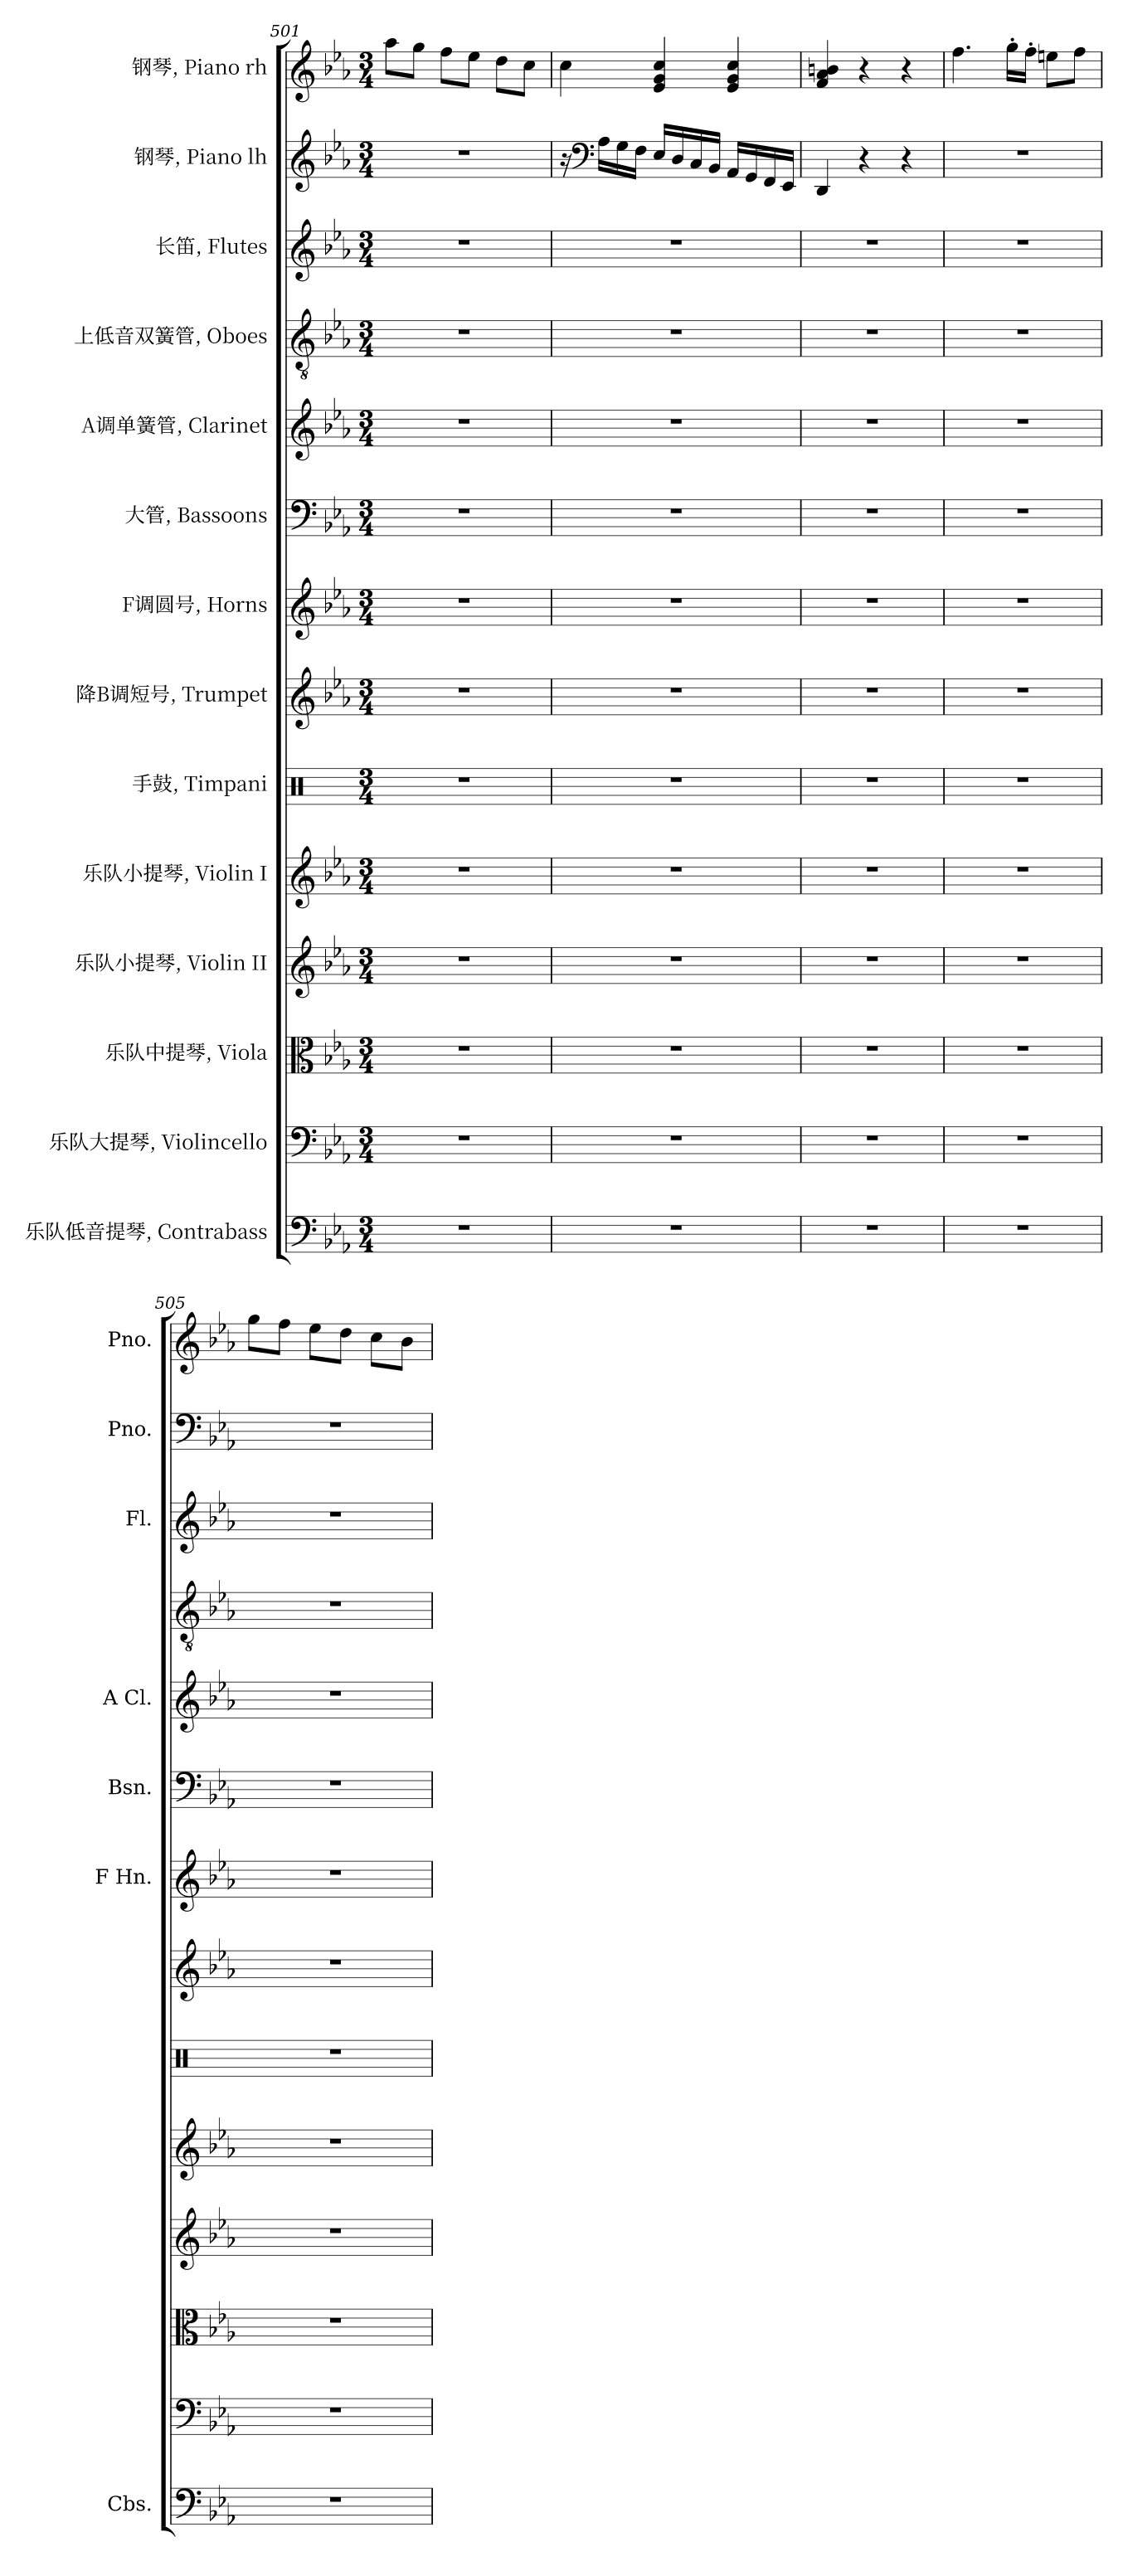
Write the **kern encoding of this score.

**kern	**kern	**kern	**kern	**kern	**kern	**kern	**kern	**kern	**kern	**kern	**kern	**kern	**kern
*part14	*part13	*part12	*part11	*part10	*part9	*part8	*part7	*part6	*part5	*part4	*part3	*part2	*part1
*staff14	*staff13	*staff12	*staff11	*staff10	*staff9	*staff8	*staff7	*staff6	*staff5	*staff4	*staff3	*staff2	*staff1
*I"乐队低音提琴, Contrabass	*I"乐队大提琴, Violincello	*I"乐队中提琴, Viola	*I"乐队小提琴, Violin II	*I"乐队小提琴, Violin I	*I"手鼓, Timpani	*I"降B调短号, Trumpet	*I"F调圆号, Horns	*I"大管, Bassoons	*I"A调单簧管, Clarinet	*I"上低音双簧管, Oboes	*I"长笛, Flutes	*I"钢琴, Piano lh	*I"钢琴, Piano rh
*I'Cbs.	*	*	*	*	*	*	*I'F Hn.	*I'Bsn.	*I'A Cl.	*	*I'Fl.	*I'Pno.	*I'Pno.
*clefF4	*clefF4	*clefC3	*clefG2	*clefG2	*clefX	*clefG2	*clefG2	*clefF4	*clefG2	*clefGv2	*clefG2	*clefG2	*clefG2
*ITrd7c12	*	*	*	*	*	*ITrd1c2	*ITrd4c7	*	*ITrd2c3	*	*	*	*
*k[b-e-a-]	*k[b-e-a-]	*k[b-e-a-]	*k[b-e-a-]	*k[b-e-a-]	*k[]	*k[b-e-a-d-g-]	*k[b-e-a-d-]	*k[b-e-a-]	*k[]	*k[b-e-a-]	*k[b-e-a-]	*k[b-e-a-]	*k[b-e-a-]
*M3/4	*M3/4	*M3/4	*M3/4	*M3/4	*M3/4	*M3/4	*M3/4	*M3/4	*M3/4	*M3/4	*M3/4	*M3/4	*M3/4
*MM105	*MM105	*MM105	*MM105	*MM105	*MM105	*MM105	*MM105	*MM105	*MM105	*MM105	*MM105	*MM105	*MM105
=501	=501	=501	=501	=501	=501	=501	=501	=501	=501	=501	=501	=501	=501
2.r	2.r	2.r	2.r	2.r	2.r	2.r	2.r	2.r	2.r	2.r	2.r	2.r	8aa-\L
.	.	.	.	.	.	.	.	.	.	.	.	.	8gg\J
*	*	*	*	*	*	*	*	*	*	*	*	*	*MM115
.	.	.	.	.	.	.	.	.	.	.	.	.	8ff\L
.	.	.	.	.	.	.	.	.	.	.	.	.	8ee-\J
*	*	*	*	*	*	*	*	*	*	*	*	*	*MM125
.	.	.	.	.	.	.	.	.	.	.	.	.	8dd\L
.	.	.	.	.	.	.	.	.	.	.	.	.	8cc\J
!!LO:PB:g=z
=502	=502	=502	=502	=502	=502	=502	=502	=502	=502	=502	=502	=502	=502
2.r	2.r	2.r	2.r	2.r	2.r	2.r	2.r	2.r	2.r	2.r	2.r	16r	4cc\
*	*	*	*	*	*	*	*	*	*	*	*	*clefF4	*
.	.	.	.	.	.	.	.	.	.	.	.	16A-\LL	.
.	.	.	.	.	.	.	.	.	.	.	.	16G\	.
.	.	.	.	.	.	.	.	.	.	.	.	16F\JJ	.
.	.	.	.	.	.	.	.	.	.	.	.	16E-/LL	4e-/ 4g/ 4cc/
.	.	.	.	.	.	.	.	.	.	.	.	16D/	.
.	.	.	.	.	.	.	.	.	.	.	.	16C/	.
.	.	.	.	.	.	.	.	.	.	.	.	16BB-/JJ	.
.	.	.	.	.	.	.	.	.	.	.	.	16AA-/LL	4e-/ 4g/ 4cc/
.	.	.	.	.	.	.	.	.	.	.	.	16GG/	.
.	.	.	.	.	.	.	.	.	.	.	.	16FF/	.
.	.	.	.	.	.	.	.	.	.	.	.	16EE-/JJ	.
=503	=503	=503	=503	=503	=503	=503	=503	=503	=503	=503	=503	=503	=503
*	*	*	*	*	*	*	*	*	*	*	*	*	*MM85
2.r	2.r	2.r	2.r	2.r	2.r	2.r	2.r	2.r	2.r	2.r	2.r	4DD/	4f/ 4a-/ 4bn/
.	.	.	.	.	.	.	.	.	.	.	.	4r	4r
.	.	.	.	.	.	.	.	.	.	.	.	4r	4r
=504	=504	=504	=504	=504	=504	=504	=504	=504	=504	=504	=504	=504	=504
*	*	*	*	*	*	*	*	*	*	*	*	*	*MM75
2.r	2.r	2.r	2.r	2.r	2.r	2.r	2.r	2.r	2.r	2.r	2.r	2.r	4.ff\
.	.	.	.	.	.	.	.	.	.	.	.	.	16gg'\LL
.	.	.	.	.	.	.	.	.	.	.	.	.	16ff'\JJ
.	.	.	.	.	.	.	.	.	.	.	.	.	8een\L
.	.	.	.	.	.	.	.	.	.	.	.	.	8ff\J
=505	=505	=505	=505	=505	=505	=505	=505	=505	=505	=505	=505	=505	=505
*	*	*	*	*	*	*	*	*	*	*	*	*	*MM115
2.r	2.r	2.r	2.r	2.r	2.r	2.r	2.r	2.r	2.r	2.r	2.r	2.r	8gg\L
.	.	.	.	.	.	.	.	.	.	.	.	.	8ff\J
.	.	.	.	.	.	.	.	.	.	.	.	.	8ee-\L
.	.	.	.	.	.	.	.	.	.	.	.	.	8dd\J
*	*	*	*	*	*	*	*	*	*	*	*	*	*MM125
.	.	.	.	.	.	.	.	.	.	.	.	.	8cc\L
.	.	.	.	.	.	.	.	.	.	.	.	.	8b-\J
=	=	=	=	=	=	=	=	=	=	=	=	=	=
*-	*-	*-	*-	*-	*-	*-	*-	*-	*-	*-	*-	*-	*-
